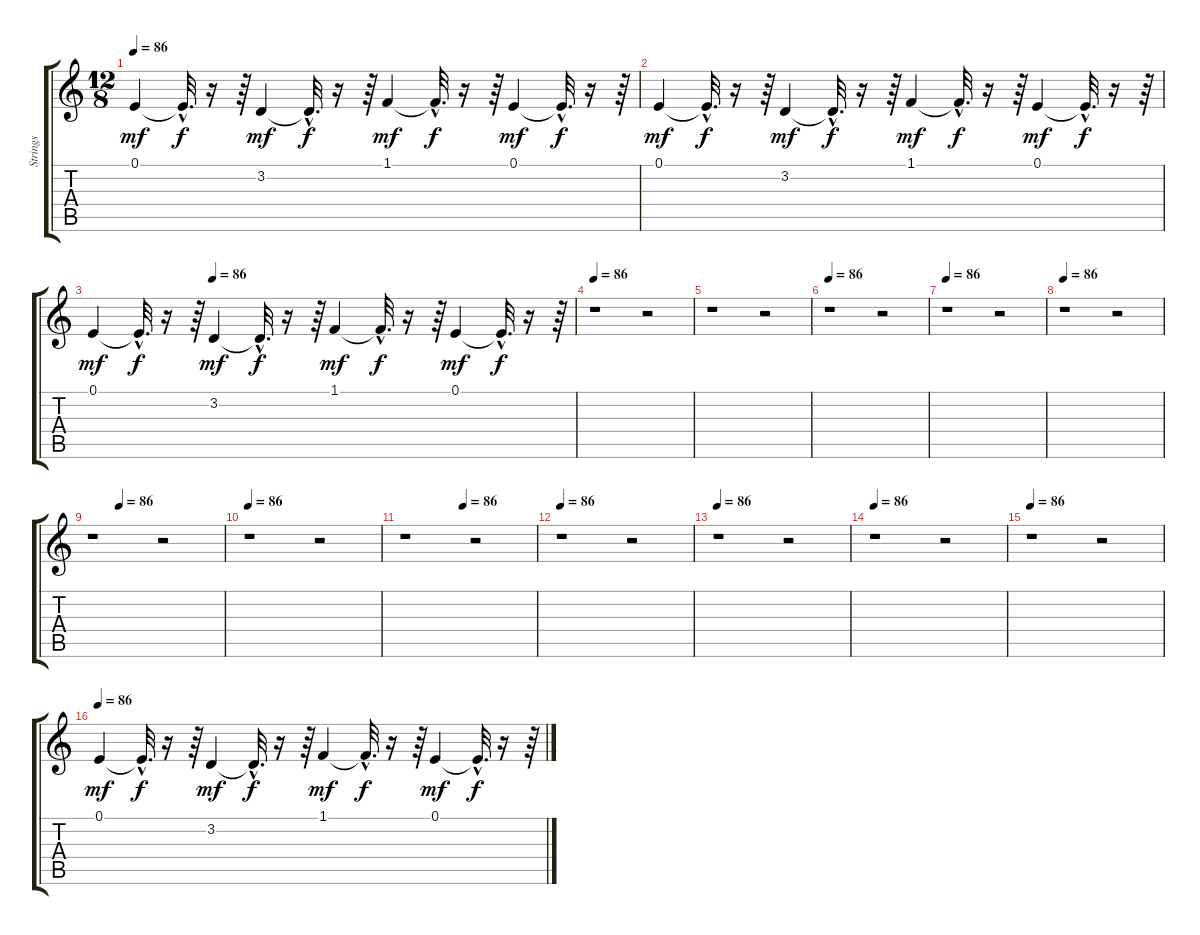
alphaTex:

\track ("Strings" "Strings") {instrument stringensemble2}
\staff {score tabs}
\tuning (E4 B3 G3 D3 A2 E2) {hide}
\ts (12 8)
\tempo 86
\clef g2
\ks c
0.1.4{dy mf} 0.1{hac t}.32{d dy f} r.16 r.64 3.2.4{dy mf} 3.2{hac t}.32{d dy f} r.16 r.64 1.1.4{dy mf} 1.1{hac t}.32{d dy f} r.16 r.64 0.1.4{dy mf} 0.1{hac t}.32{d dy f} r.16 r.64 |
0.1.4{dy mf} 0.1{hac t}.32{d dy f} r.16 r.64 3.2.4{dy mf} 3.2{hac t}.32{d dy f} r.16 r.64 1.1.4{dy mf} 1.1{hac t}.32{d dy f} r.16 r.64 0.1.4{dy mf} 0.1{hac t}.32{d dy f} r.16 r.64 |
\tempo (86 0.25)
0.1.4{dy mf} 0.1{hac t}.32{d dy f} r.16 r.64 3.2.4{dy mf} 3.2{hac t}.32{d dy f} r.16 r.64 1.1.4{dy mf} 1.1{hac t}.32{d dy f} r.16 r.64 0.1.4{dy mf} 0.1{hac t}.32{d dy f} r.16 r.64 |
\tempo 86
r.1 r.2 |
r.1 r.2 |
\tempo 86
r.1 r.2 |
\tempo 86
r.1 r.2 |
\tempo 86
r.1 r.2 |
\tempo (86 0.20833333333333334)
r.1 r.2 |
\tempo 86
r.1 r.2 |
\tempo (86 0.4479166666666667)
r.1 r.2 |
\tempo 86
r.1 r.2 |
\tempo 86
r.1 r.2 |
\tempo 86
r.1 r.2 |
\tempo 86
r.1 r.2 |
\tempo 86
0.1.4{dy mf} 0.1{hac t}.32{d dy f} r.16 r.64 3.2.4{dy mf} 3.2{hac t}.32{d dy f} r.16 r.64 1.1.4{dy mf} 1.1{hac t}.32{d dy f} r.16 r.64 0.1.4{dy mf} 0.1{hac t}.32{d dy f} r.16 r.64
